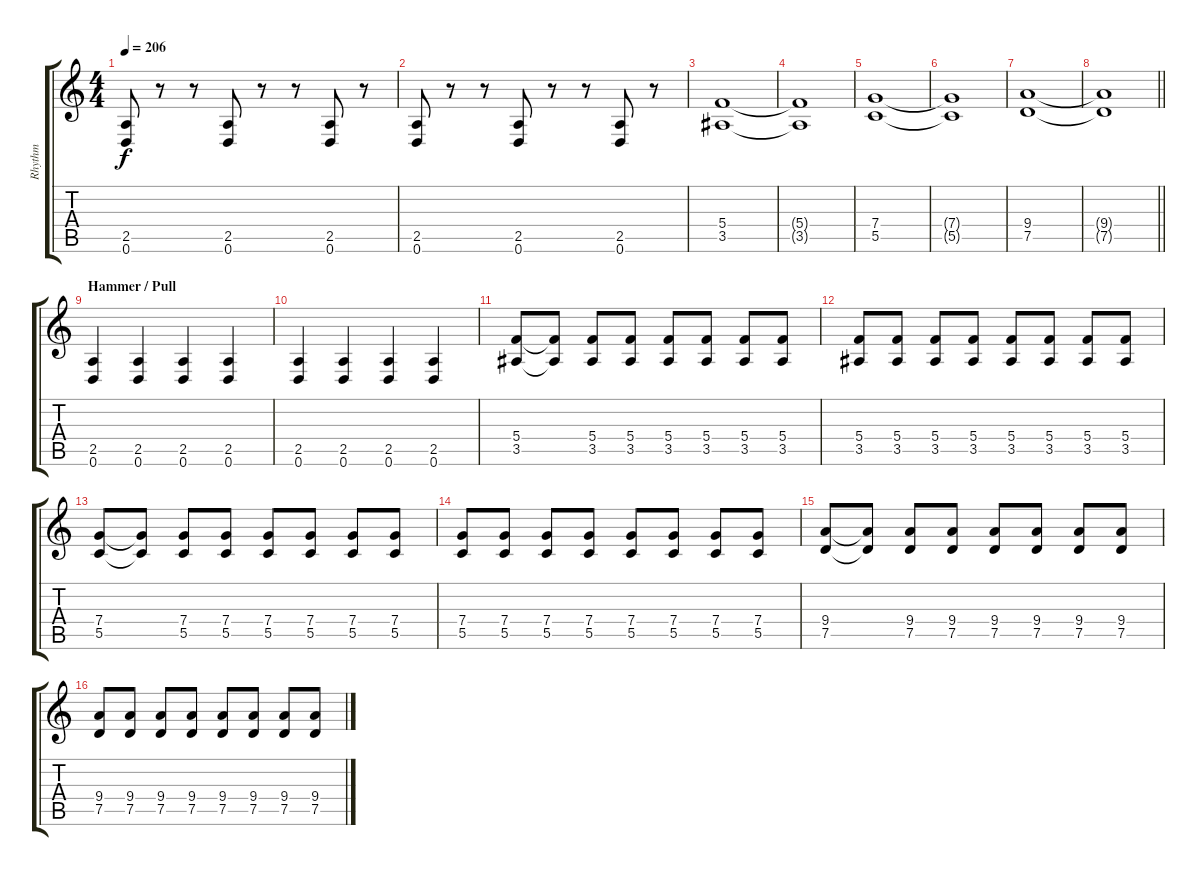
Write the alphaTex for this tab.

\track ("Rhythm" "Rhythm") {instrument overdrivenguitar}
\staff {score tabs}
\tuning (D4 A3 F3 C3 G2 D2) {hide}
\ts (4 4)
\tempo 206
\clef g2
\ks c
(2.5 0.6).8{dy f} r.8 r.8 (2.5 0.6).8 r.8 r.8 (2.5 0.6).8 r.8 |
(2.5 0.6).8 r.8 r.8 (2.5 0.6).8 r.8 r.8 (2.5 0.6).8 r.8 |
(5.4 3.5).1 |
(5.4{t} 3.5{t}).1 |
(7.4 5.5).1 |
(7.4{t} 5.5{t}).1 |
(9.4 7.5).1 |
\barLineRight lightlight
(9.4{t} 7.5{t}).1 |
\section ("" "Hammer / Pull")
(2.5 0.6).4 (2.5 0.6).4 (2.5 0.6).4 (2.5 0.6).4 |
(2.5 0.6).4 (2.5 0.6).4 (2.5 0.6).4 (2.5 0.6).4 |
(5.4 3.5).8 (5.4{t} 3.5{t}).8 (5.4 3.5).8 (5.4 3.5).8 (5.4 3.5).8 (5.4 3.5).8 (5.4 3.5).8 (5.4 3.5).8 |
(5.4 3.5).8 (5.4 3.5).8 (5.4 3.5).8 (5.4 3.5).8 (5.4 3.5).8 (5.4 3.5).8 (5.4 3.5).8 (5.4 3.5).8 |
(7.4 5.5).8 (7.4{t} 5.5{t}).8 (7.4 5.5).8 (7.4 5.5).8 (7.4 5.5).8 (7.4 5.5).8 (7.4 5.5).8 (7.4 5.5).8 |
(7.4 5.5).8 (7.4 5.5).8 (7.4 5.5).8 (7.4 5.5).8 (7.4 5.5).8 (7.4 5.5).8 (7.4 5.5).8 (7.4 5.5).8 |
(9.4 7.5).8 (9.4{t} 7.5{t}).8 (9.4 7.5).8 (9.4 7.5).8 (9.4 7.5).8 (9.4 7.5).8 (9.4 7.5).8 (9.4 7.5).8 |
(9.4 7.5).8 (9.4 7.5).8 (9.4 7.5).8 (9.4 7.5).8 (9.4 7.5).8 (9.4 7.5).8 (9.4 7.5).8 (9.4 7.5).8
